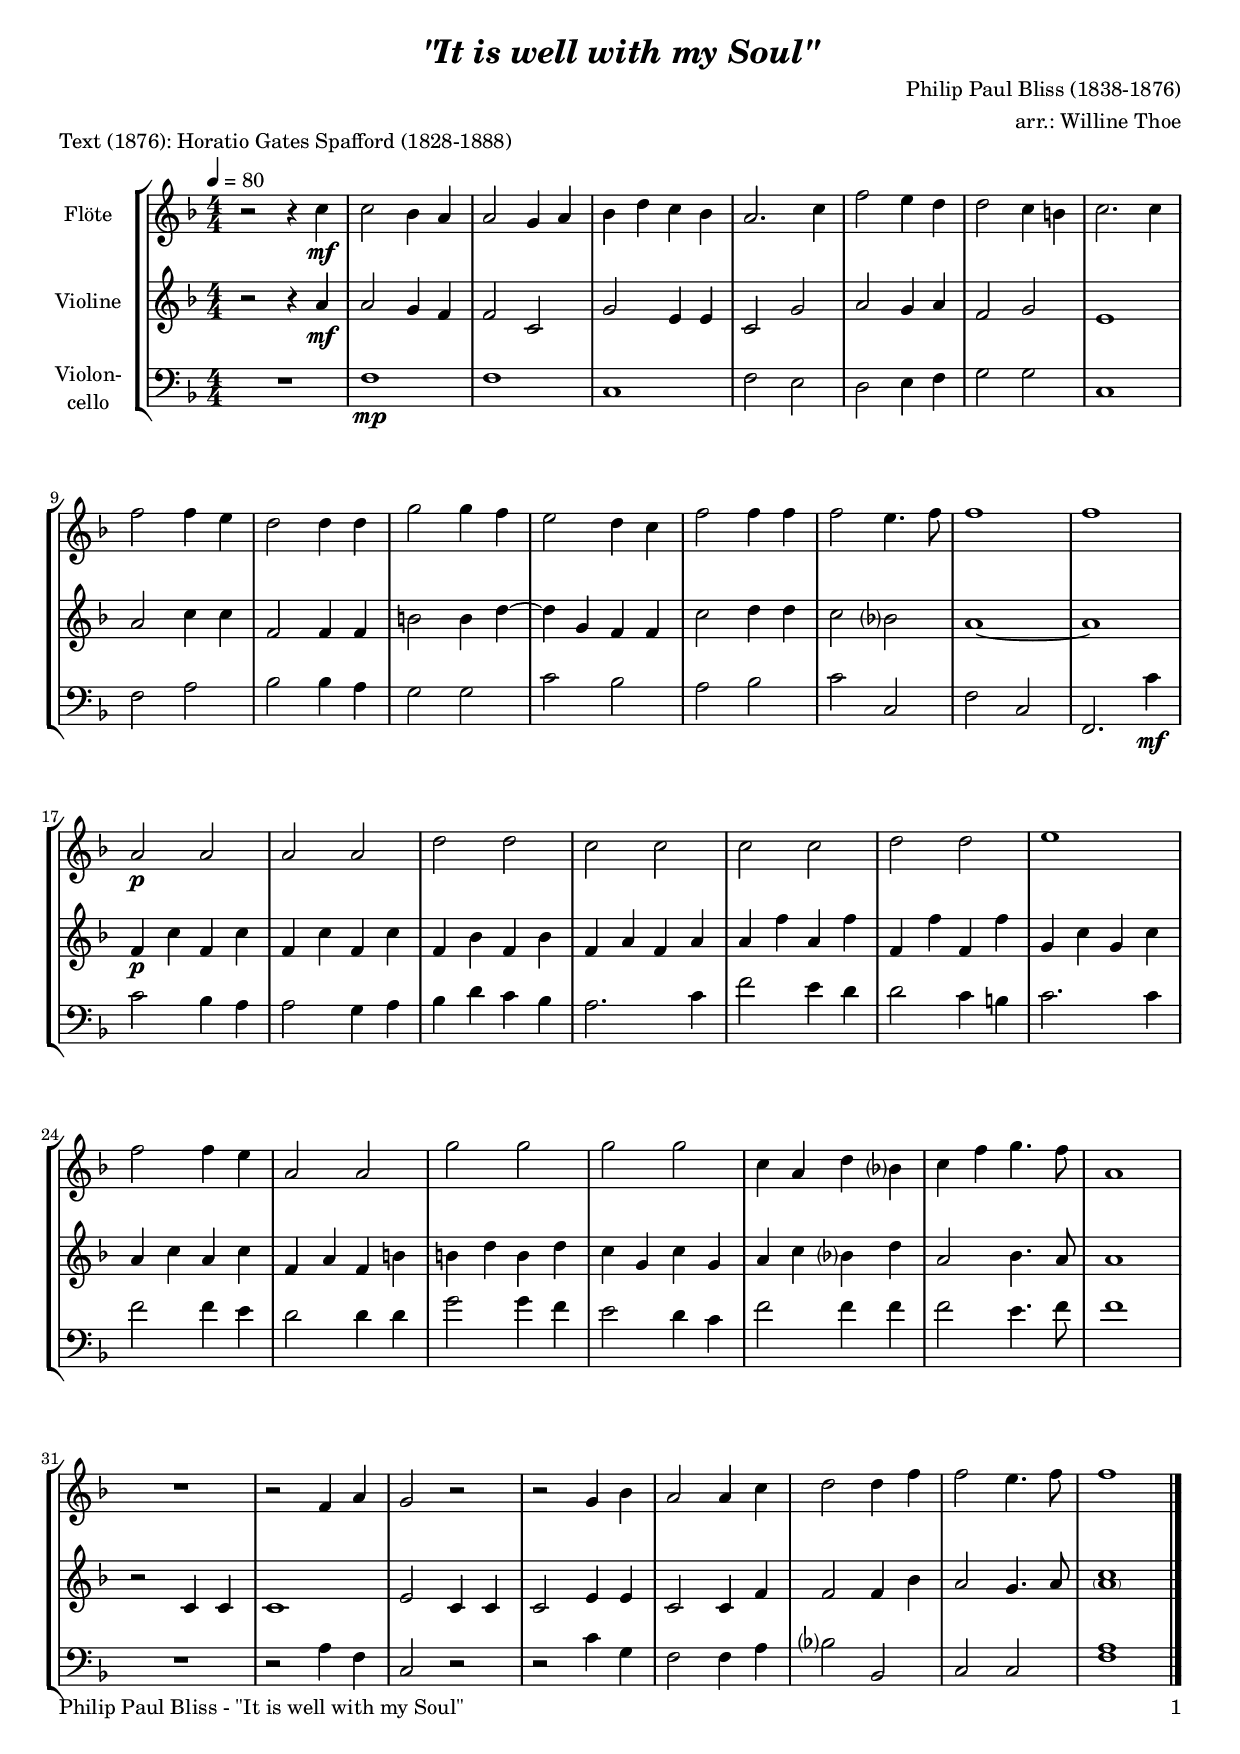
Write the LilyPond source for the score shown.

\version "2.24.4"
\include "deutsch.ly"

#(set-global-staff-size 18)

\header {
  title     = \markup \bold \italic "\"It is well with my Soul\""
  composer  = "Philip Paul Bliss (1838-1876)"
  arranger  = "arr.: Willine Thoe"
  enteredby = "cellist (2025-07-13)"
  piece     = "Text (1876): Horatio Gates Spafford (1828-1888)"
}

voiceconsts = {
  \key d \major
  \time 4/4
  \clef "treble"
  \numericTimeSignature
  \compressEmptyMeasures
  % Set default beaming for all staves
  \set Timing.beamExceptions = #'()
  \set Timing.baseMoment     = #(ly:make-moment 1 4)
  \set Timing.beatStructure  = #'(1 1 1)
  \tempo 4=80
}

mifl = "flute"
mist = "string ensemble 1"
mivl = "violin"
mivc = "cello"
mipz = "pizzicato strings"

va = \relative c'' {
  \voiceconsts

  r2 r4 a\mf
  a2 g4 fis
  fis2 e4 fis
  g h a g
  fis2. a4
  d2 cis4 h

  h2 a4 gis
  a2. a4
  d2 d4 cis
  h2 h4 h
  e2 e4 d
  cis2 h4 a
  d2 d4 d

  d2 cis4. d8
  d1
  d
  fis,2\p fis
  fis fis
  h h
  a a
  a a
  h h
  cis1

  d2 d4 cis
  fis,2 fis
  e' e
  e e
  a,4 fis h g?
  a d e4. d8
  fis,1
  R

  r2 d4 fis
  e2 r
  r e4 g
  fis2 fis4 a
  h2 h4 d

  d2 cis4. d8
  d1 \bar "|."
}

vb = \relative c' {
  \voiceconsts

  r2 r4 fis\mf
  fis2 e4 d
  d2 a
  e' cis4 cis
  a2 e'
  fis e4 fis
  d2 e

  cis1
  fis2 a4 a
  d,2 d4 d
  gis2 gis4 h~
  h e, d d
  a'2 h4 h
  a2 g?

  fis1~
  fis
  d4\p a' d, a'
  d, a' d, a'
  d, g d g

  d fis d fis
  fis d' fis, d'
  d, d' d, d'
  e, a e a

  fis a fis a
  d, fis d gis
  gis h gis h
  a e a e
  fis a g? h

  fis2 g4. fis8
  fis1
  r2 a,4 a
  a1
  cis2 a4 a
  a2 cis4 cis
  a2 a4 d
  d2 d4 g
  fis2 e4. fis8
  
  <\parenthesize fis a>1 \bar "|."
}

vc = \relative c {
  \voiceconsts
  \clef "bass"

  R1
  d\mp
  d
  a
  d2 cis
  h cis4 d

  e2 e
  a,1
  d2 fis
  g g4 fis
  e2 e
  a g

  fis g
  a a,
  d a
  d,2. a''4\mf
  a2 g4 fis
  fis2 e4 fis
  g h a g

  fis2. a4
  d2 cis4 h
  h2 a4 gis
  a2. a4
  d2 d4 cis
  h2 h4 h
  e2 e4 d

  cis2 h4 a
  d2 d4 d
  d2 cis4. d8
  d1
  R
  r2 fis,4 d
  a2 r
  r a'4 e
  d2 d4 fis

  g?2 g,
  a a
  <d fis>1 \bar "|."
}


music = \new StaffGroup <<
      \new Staff {
	\set Staff.midiInstrument = \mifl
	\set Staff.instrumentName = \markup \center-column { "Flöte" }
	\transpose d f { \va }
      }

      \new Staff {
	\set Staff.midiInstrument = \mivl
	\set Staff.instrumentName = \markup \center-column { "Violine" }
	\transpose d f { \vb }
      }

      \new Staff {
	\set Staff.midiInstrument = \mivc
	\set Staff.instrumentName = \markup \center-column { "Violon-" "cello" }
	\transpose d f { \vc }
      }
>>

\book {
   \paper {
    print-page-number = ##t
    print-first-page-number = ##t
    ragged-last-bottom = ##f
    oddHeaderMarkup = \markup \null
    evenHeaderMarkup = \markup \null
    oddFooterMarkup = \markup {
      \fill-line {
        \if \should-print-page-number
        "Philip Paul Bliss - \"It is well with my Soul\"" \fromproperty #'page:page-number-string
      }
    }
    evenFooterMarkup = \oddFooterMarkup
  } \score {
    \music
    \layout {}
  }

  \score {
    \unfoldRepeats \music

    \midi {
      \context {
        \Score
      }
    }
  }
}